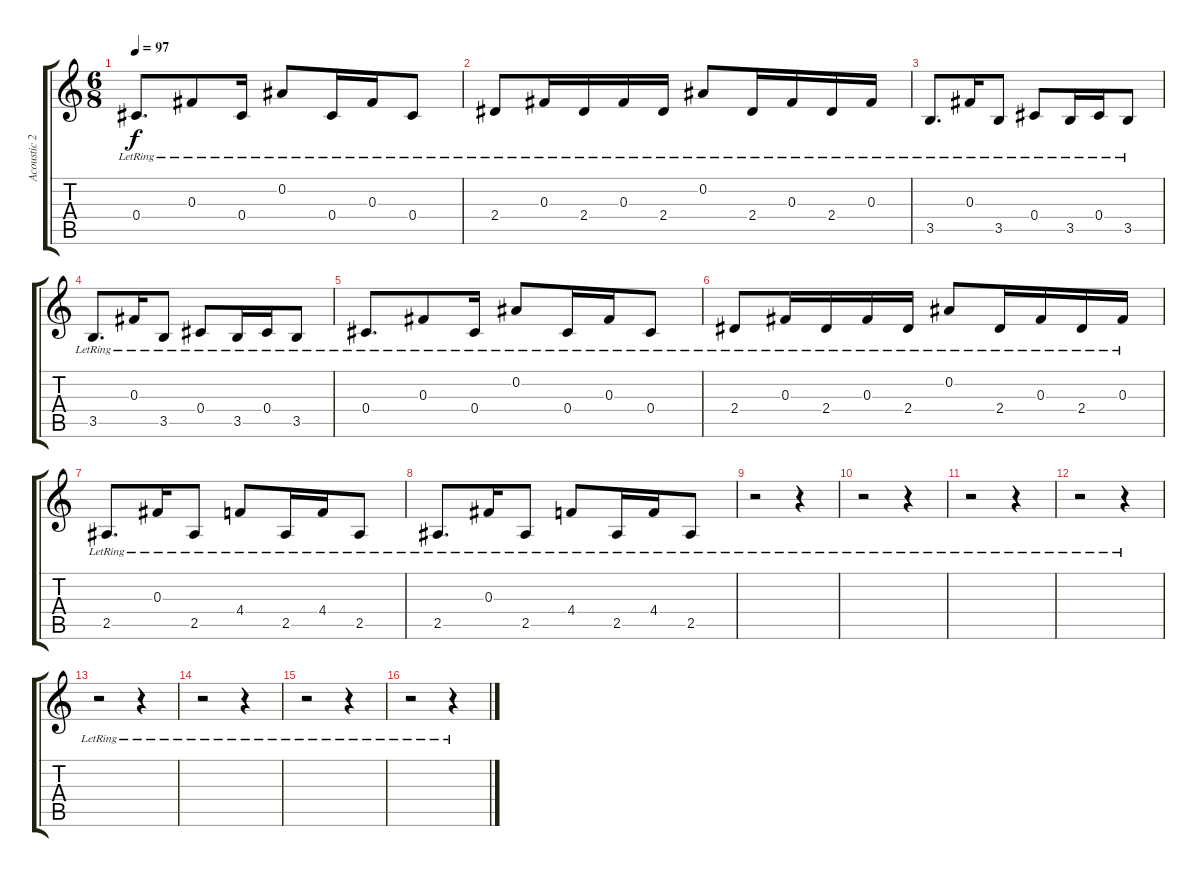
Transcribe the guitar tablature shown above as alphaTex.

\track ("Acoustic 2" "Acoustic 2") {instrument acousticguitarnylon}
\staff {score tabs}
\tuning (Eb4 Bb3 Gb3 Db3 Ab2 Eb2) {hide}
\ts (6 8)
\tempo 97
\clef g2
\ks c
0.4{lr}.8{d dy f} 0.3{lr}.8 0.4{lr}.16 0.2{lr}.8 0.4{lr}.16 0.3{lr}.16 0.4{lr}.8 |
2.4{lr}.8 0.3{lr}.16 2.4{lr}.16 0.3{lr}.16 2.4{lr}.16 0.2{lr}.8 2.4{lr}.16 0.3{lr}.16 2.4{lr}.16 0.3{lr}.16 |
3.5{lr}.8{d} 0.3{lr}.16 3.5{lr}.8 0.4{lr}.8 3.5{lr}.16 0.4{lr}.16 3.5{lr}.8 |
3.5{lr}.8{d} 0.3{lr}.16 3.5{lr}.8 0.4{lr}.8 3.5{lr}.16 0.4{lr}.16 3.5{lr}.8 |
0.4{lr}.8{d} 0.3{lr}.8 0.4{lr}.16 0.2{lr}.8 0.4{lr}.16 0.3{lr}.16 0.4{lr}.8 |
2.4{lr}.8 0.3{lr}.16 2.4{lr}.16 0.3{lr}.16 2.4{lr}.16 0.2{lr}.8 2.4{lr}.16 0.3{lr}.16 2.4{lr}.16 0.3{lr}.16 |
2.5{lr}.8{d} 0.3{lr}.16 2.5{lr}.8 4.4{lr}.8 2.5{lr}.16 4.4{lr}.16 2.5{lr}.8 |
2.5{lr}.8{d} 0.3{lr}.16 2.5{lr}.8 4.4{lr}.8 2.5{lr}.16 4.4{lr}.16 2.5{lr}.8 |
r.2 r.4 |
r.2 r.4 |
r.2 r.4 |
r.2 r.4 |
r.2 r.4 |
r.2 r.4 |
r.2 r.4 |
r.2 r.4
